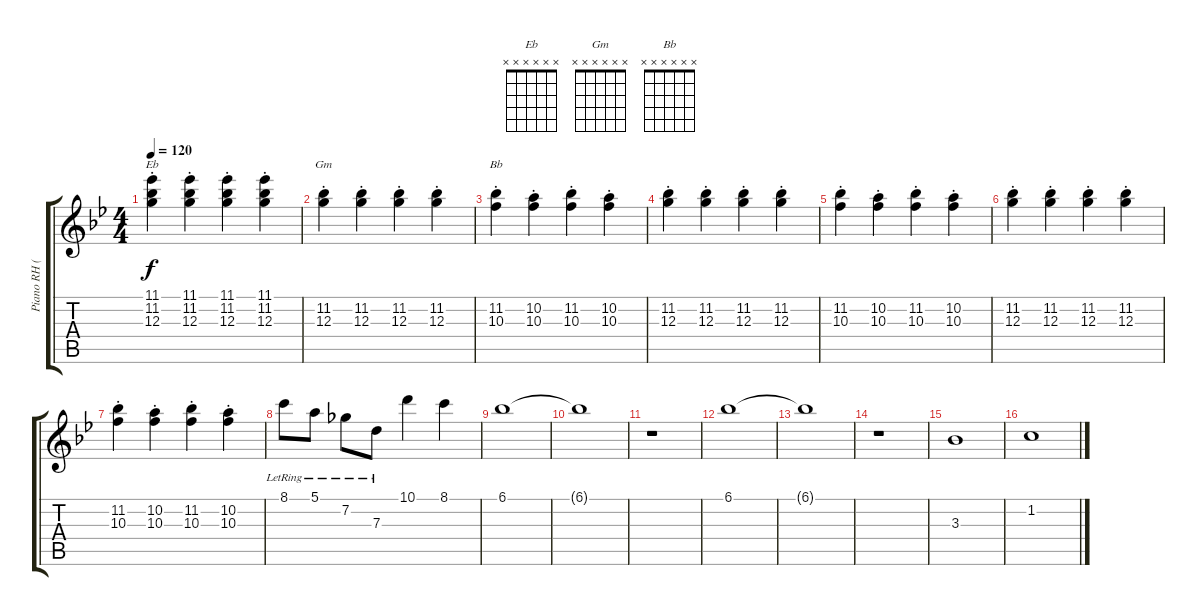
\track ("Piano RH (Davies)" "Piano RH (") {instrument electricgrandpiano}
\staff {score tabs}
\tuning (E5 B4 G4 D4 A3 E3) {hide}
\chord ("Eb" x x x x x x)
\chord ("Gm" x x x x x x)
\chord ("Bb" x x x x x x)
\ts (4 4)
\tempo 120
\clef g2
\ks bb
(11.1{st} 11.2{st} 12.3{st}).4{ch "Eb" dy f} (11.1{st} 11.2{st} 12.3{st}).4 (11.1{st} 11.2{st} 12.3{st}).4 (11.1{st} 11.2{st} 12.3{st}).4 |
(11.2{st} 12.3{st}).4{ch "Gm"} (11.2{st} 12.3{st}).4 (11.2{st} 12.3{st}).4 (11.2{st} 12.3{st}).4 |
(11.2{st} 10.3{st}).4{ch "Bb"} (10.2{st} 10.3{st}).4 (11.2{st} 10.3{st}).4 (10.2{st} 10.3{st}).4 |
(11.2{st} 12.3{st}).4 (11.2{st} 12.3{st}).4 (11.2{st} 12.3{st}).4 (11.2{st} 12.3{st}).4 |
(11.2{st} 10.3{st}).4 (10.2{st} 10.3{st}).4 (11.2{st} 10.3{st}).4 (10.2{st} 10.3{st}).4 |
(11.2{st} 12.3{st}).4 (11.2{st} 12.3{st}).4 (11.2{st} 12.3{st}).4 (11.2{st} 12.3{st}).4 |
(11.2{st} 10.3{st}).4 (10.2{st} 10.3{st}).4 (11.2{st} 10.3{st}).4 (10.2{st} 10.3{st}).4 |
8.1{lr}.8 5.1{lr}.8 7.2{lr}.8 7.3{lr}.8 10.1.4 8.1.4 |
6.1.1 |
6.1{t}.1 |
r.1 |
6.1.1 |
6.1{t}.1 |
r.1 |
3.3.1 |
1.2.1
